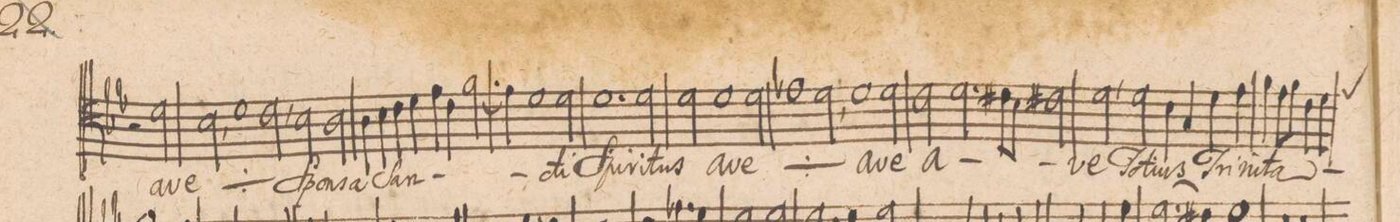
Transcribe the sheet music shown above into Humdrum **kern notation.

**kern	**text
*I"Tenore 1mo.	*
*clefC4	*
*k[b-e-]	*
*met(c|)	*
*M2/1	*
2r	.
2d\	a-
=63-	=63-
2B-,\	-ve
*	*ij
1d\	a-
2c,\	-ve
*	*Xij
=64-	=64-
2B-\	Spon-
2A\	-sa
4A\	.
4B-\	.
4c\	San-
4d\	.
=65-	=65-
4e-\	.
4c\	.
2f\	.
4f	.
4e-\	.
1d\	.
=66-	=66-
2d\	-cti
1.d	Spi-
=67-	=67-
2d\	-ri-
2d\	-tus
1d\	a-
=68-	=68-
2d\	-ve
*	*ij
1e-X	a-
=69-	=69-
2d,\	-ve
*	*Xij
1d\	a-
2d\	-ve
=70-	=70-
2c\	a-
2.d\	.
8c#X\L	.
8B-\J	.
2c#X\	.
=71-	=71-
2d,\	-ve
2d\	To-
4B-\	-ti-
4G/	-us
4d\	Tri-
4e-\	-ni-
=72-	=72-
4f\	.
8e-\L	-ta-
8f\J	.
4cny\	.
*custos:e	*
4d\	.
*-	*-
